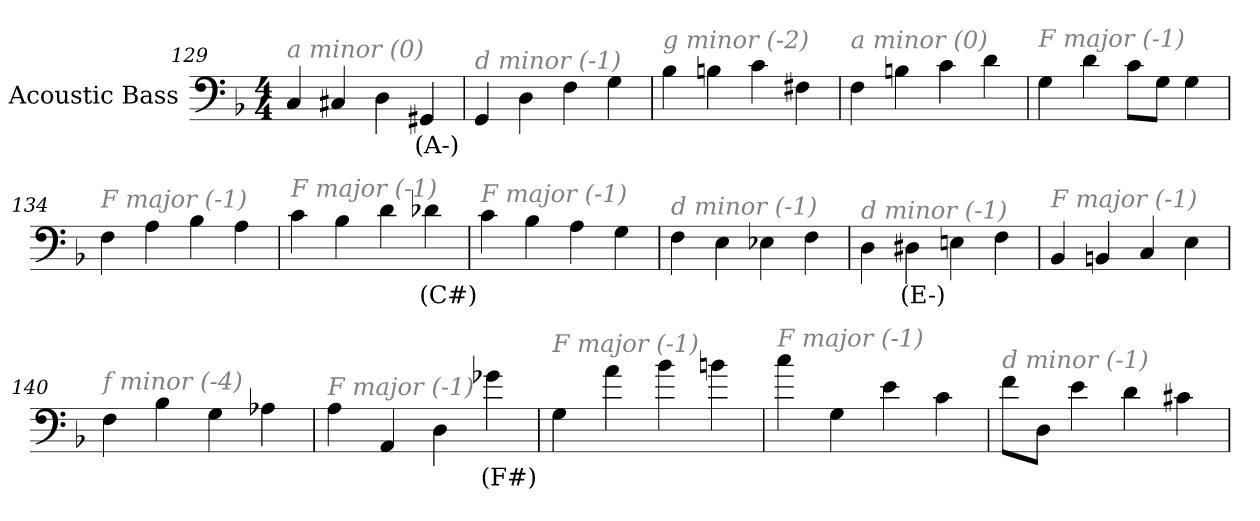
**kern	**text
*part1	*part1
*staff1	*staff1
*I"Acoustic Bass	*
*clefF4	*
*ITrd7c12	*
*k[b-]	*
*F:	*
*M4/4	*
=129	=129
!LO:TX:i:color=#808080:t=a minor (0)	!
4CC	.
4CC#X	.
4DD	.
4GGG#Xi	(A-)
=130	=130
!LO:TX:i:color=#808080:t=d minor (-1)	!
4GGG	.
4DD	.
4FF	.
4GG	.
=131	=131
!LO:TX:i:color=#808080:t=g minor (-2)	!
4BB-	.
4BBn	.
4C	.
4FF#X	.
=132	=132
!LO:TX:i:color=#808080:t=a minor (0)	!
4FF	.
4BBn	.
4C	.
4D	.
=133	=133
!LO:TX:i:color=#808080:t=F major (-1)	!
4GG	.
4D	.
8CL	.
8GGJ	.
4GG	.
=134	=134
!LO:TX:i:color=#808080:t=F major (-1)	!
4FF	.
4AA	.
4BB-	.
4AA	.
=135	=135
!LO:TX:i:color=#808080:t=F major (-1)	!
4C	.
4BB-	.
4D	.
4D-Xi	(C#)
=136	=136
!LO:TX:i:color=#808080:t=F major (-1)	!
4C	.
4BB-	.
4AA	.
4GG	.
=137	=137
!LO:TX:i:color=#808080:t=d minor (-1)	!
4FF	.
4EE	.
4EE-X	.
4FF	.
=138	=138
!LO:TX:i:color=#808080:t=d minor (-1)	!
4DD	.
4DD#Xi	(E-)
4EEn	.
4FF	.
=139	=139
!LO:TX:i:color=#808080:t=F major (-1)	!
4BBB-	.
4BBBn	.
4CC	.
4EE	.
=140	=140
!LO:TX:i:color=#808080:t=f minor (-4)	!
4FF	.
4BB-	.
4GG	.
4AA-X	.
=141	=141
!LO:TX:i:color=#808080:t=F major (-1)	!
4AA	.
4AAA	.
4DD	.
4G-Xi	(F#)
=142	=142
!LO:TX:i:color=#808080:t=F major (-1)	!
4GG	.
4A	.
4B-	.
4Bn	.
=143	=143
!LO:TX:i:color=#808080:t=F major (-1)	!
4c	.
4GG	.
4E	.
4C	.
=144	=144
!LO:TX:i:color=#808080:t=d minor (-1)	!
8FL	.
8DDJ	.
4E	.
4D	.
4C#X	.
=	=
*-	*-
